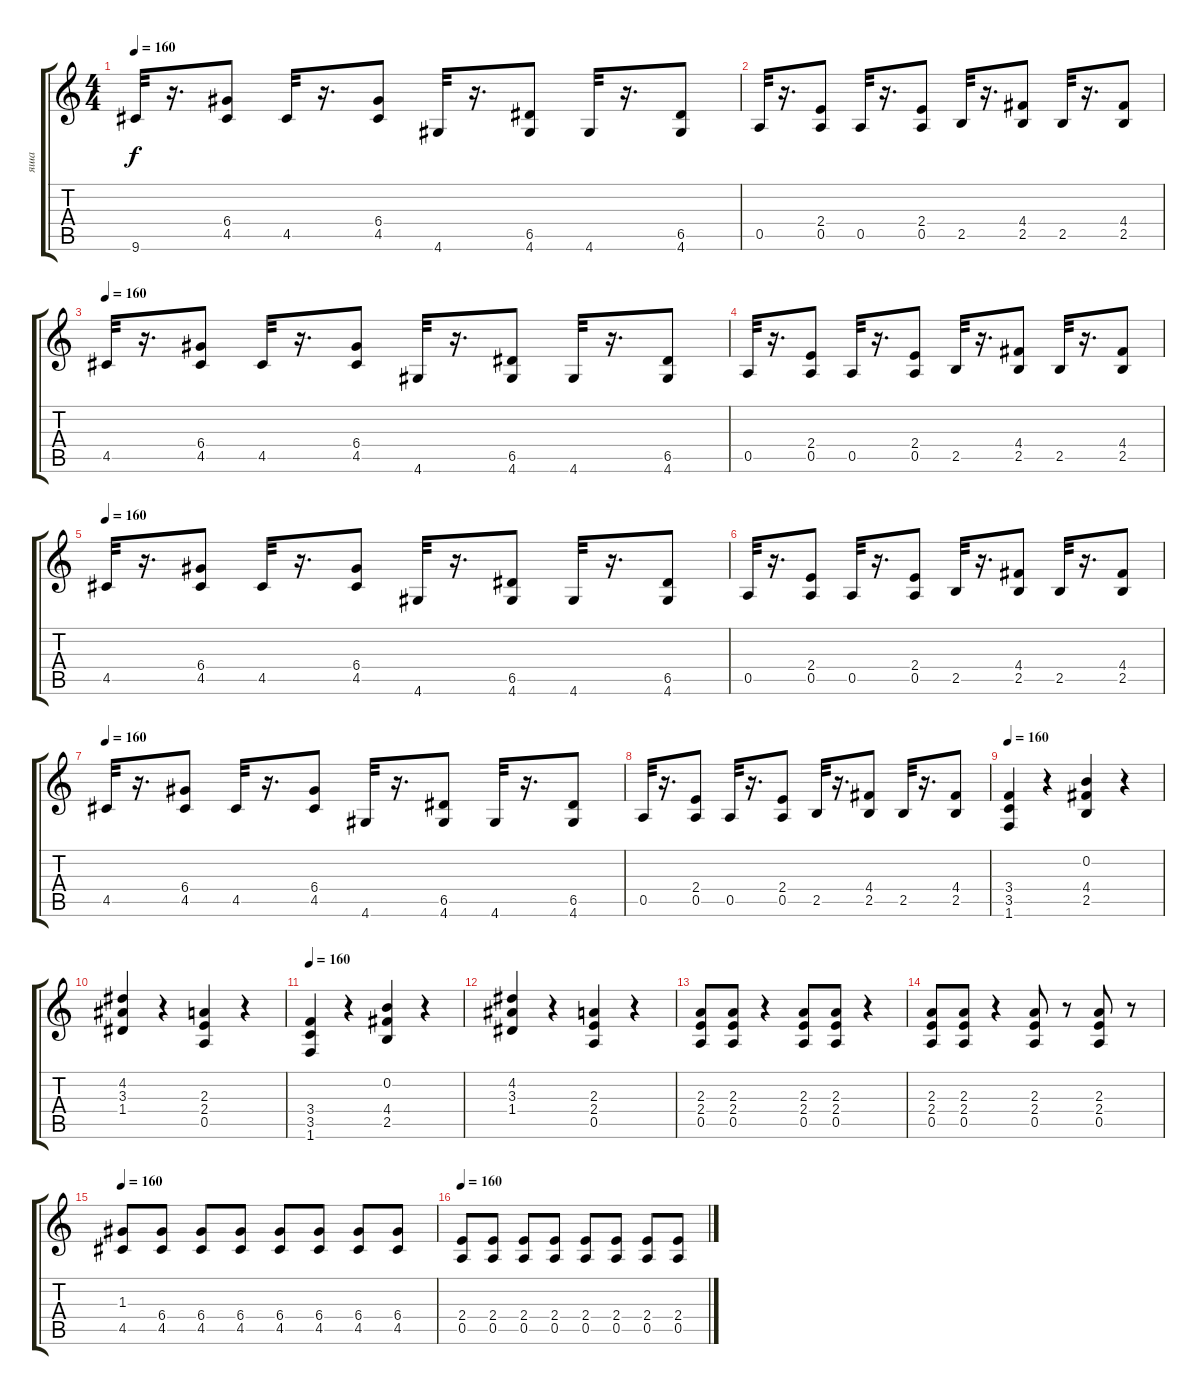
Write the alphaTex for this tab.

\track ("яша" "яша") {instrument distortionguitar}
\staff {score tabs}
\tuning (E4 B3 G3 D3 A2 E2) {hide}
\ts (4 4)
\tempo 160
\clef g2
\ks c
9.6.32{dy f} r.16{d} (6.4 4.5).8 4.5.32 r.16{d} (6.4 4.5).8 4.6.32 r.16{d} (6.5 4.6).8 4.6.32 r.16{d} (6.5 4.6).8 |
0.5.32 r.16{d} (2.4 0.5).8 0.5.32 r.16{d} (2.4 0.5).8 2.5.32 r.16{d} (4.4 2.5).8 2.5.32 r.16{d} (4.4 2.5).8 |
\tempo 160
4.5.32 r.16{d} (6.4 4.5).8 4.5.32 r.16{d} (6.4 4.5).8 4.6.32 r.16{d} (6.5 4.6).8 4.6.32 r.16{d} (6.5 4.6).8 |
0.5.32 r.16{d} (2.4 0.5).8 0.5.32 r.16{d} (2.4 0.5).8 2.5.32 r.16{d} (4.4 2.5).8 2.5.32 r.16{d} (4.4 2.5).8 |
\tempo 160
4.5.32 r.16{d} (6.4 4.5).8 4.5.32 r.16{d} (6.4 4.5).8 4.6.32 r.16{d} (6.5 4.6).8 4.6.32 r.16{d} (6.5 4.6).8 |
0.5.32 r.16{d} (2.4 0.5).8 0.5.32 r.16{d} (2.4 0.5).8 2.5.32 r.16{d} (4.4 2.5).8 2.5.32 r.16{d} (4.4 2.5).8 |
\tempo 160
4.5.32 r.16{d} (6.4 4.5).8 4.5.32 r.16{d} (6.4 4.5).8 4.6.32 r.16{d} (6.5 4.6).8 4.6.32 r.16{d} (6.5 4.6).8 |
0.5.32 r.16{d} (2.4 0.5).8 0.5.32 r.16{d} (2.4 0.5).8 2.5.32 r.16{d} (4.4 2.5).8 2.5.32 r.16{d} (4.4 2.5).8 |
\tempo 160
(3.4 3.5 1.6).4 r.4 (0.2 4.4 2.5).4 r.4 |
(4.2 3.3 1.4).4 r.4 (2.3 2.4 0.5).4 r.4 |
\tempo 160
(3.4 3.5 1.6).4 r.4 (0.2 4.4 2.5).4 r.4 |
(4.2 3.3 1.4).4 r.4 (2.3 2.4 0.5).4 r.4 |
(2.3 2.4 0.5).8 (2.3 2.4 0.5).8 r.4 (2.3 2.4 0.5).8 (2.3 2.4 0.5).8 r.4 |
(2.3 2.4 0.5).8 (2.3 2.4 0.5).8 r.4 (2.3 2.4 0.5).8 r.8 (2.3 2.4 0.5).8 r.8 |
\tempo 160
(1.3 4.5).8 (6.4 4.5).8 (6.4 4.5).8 (6.4 4.5).8 (6.4 4.5).8 (6.4 4.5).8 (6.4 4.5).8 (6.4 4.5).8 |
\tempo 160
(2.4 0.5).8 (2.4 0.5).8 (2.4 0.5).8 (2.4 0.5).8 (2.4 0.5).8 (2.4 0.5).8 (2.4 0.5).8 (2.4 0.5).8
